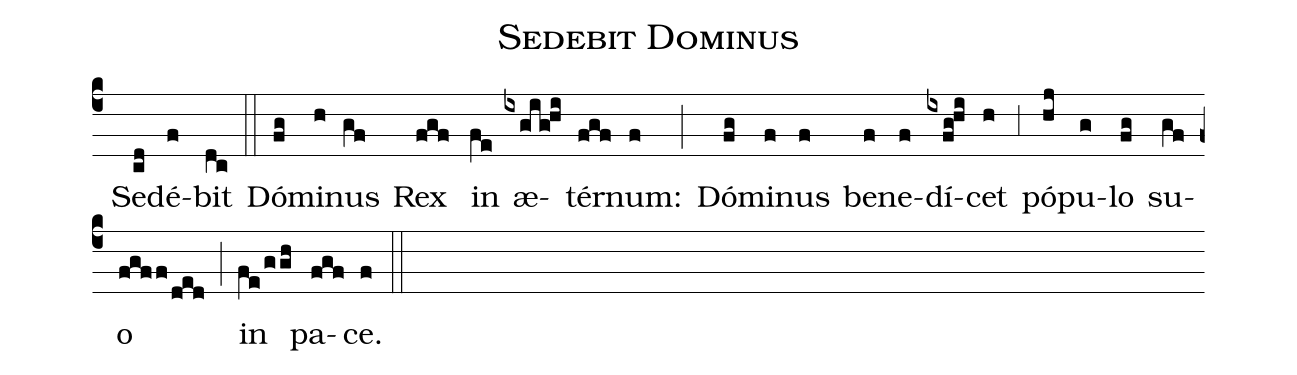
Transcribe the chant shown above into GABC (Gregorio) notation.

name:Sedebit Dominus;
mode:VI;
office-part:Communiones;
%%
(c4) () Se(cd)dé(f)bit(dc) (::) Dó(fg)mi(h)nus(gf) Rex(fgf) in(fe) æ(ixgig!hi)tér(fgf)num:(f) (;) Dó(fg)mi(f)nus(f) be(f)ne(f)dí(ixfg!hi)cet(h) (,3) pó(hj)pu(g)lo(fg) su(gf)o(fgff/ded) (;) in(fe/ggh) pa(fgf)ce.(f) (::)
